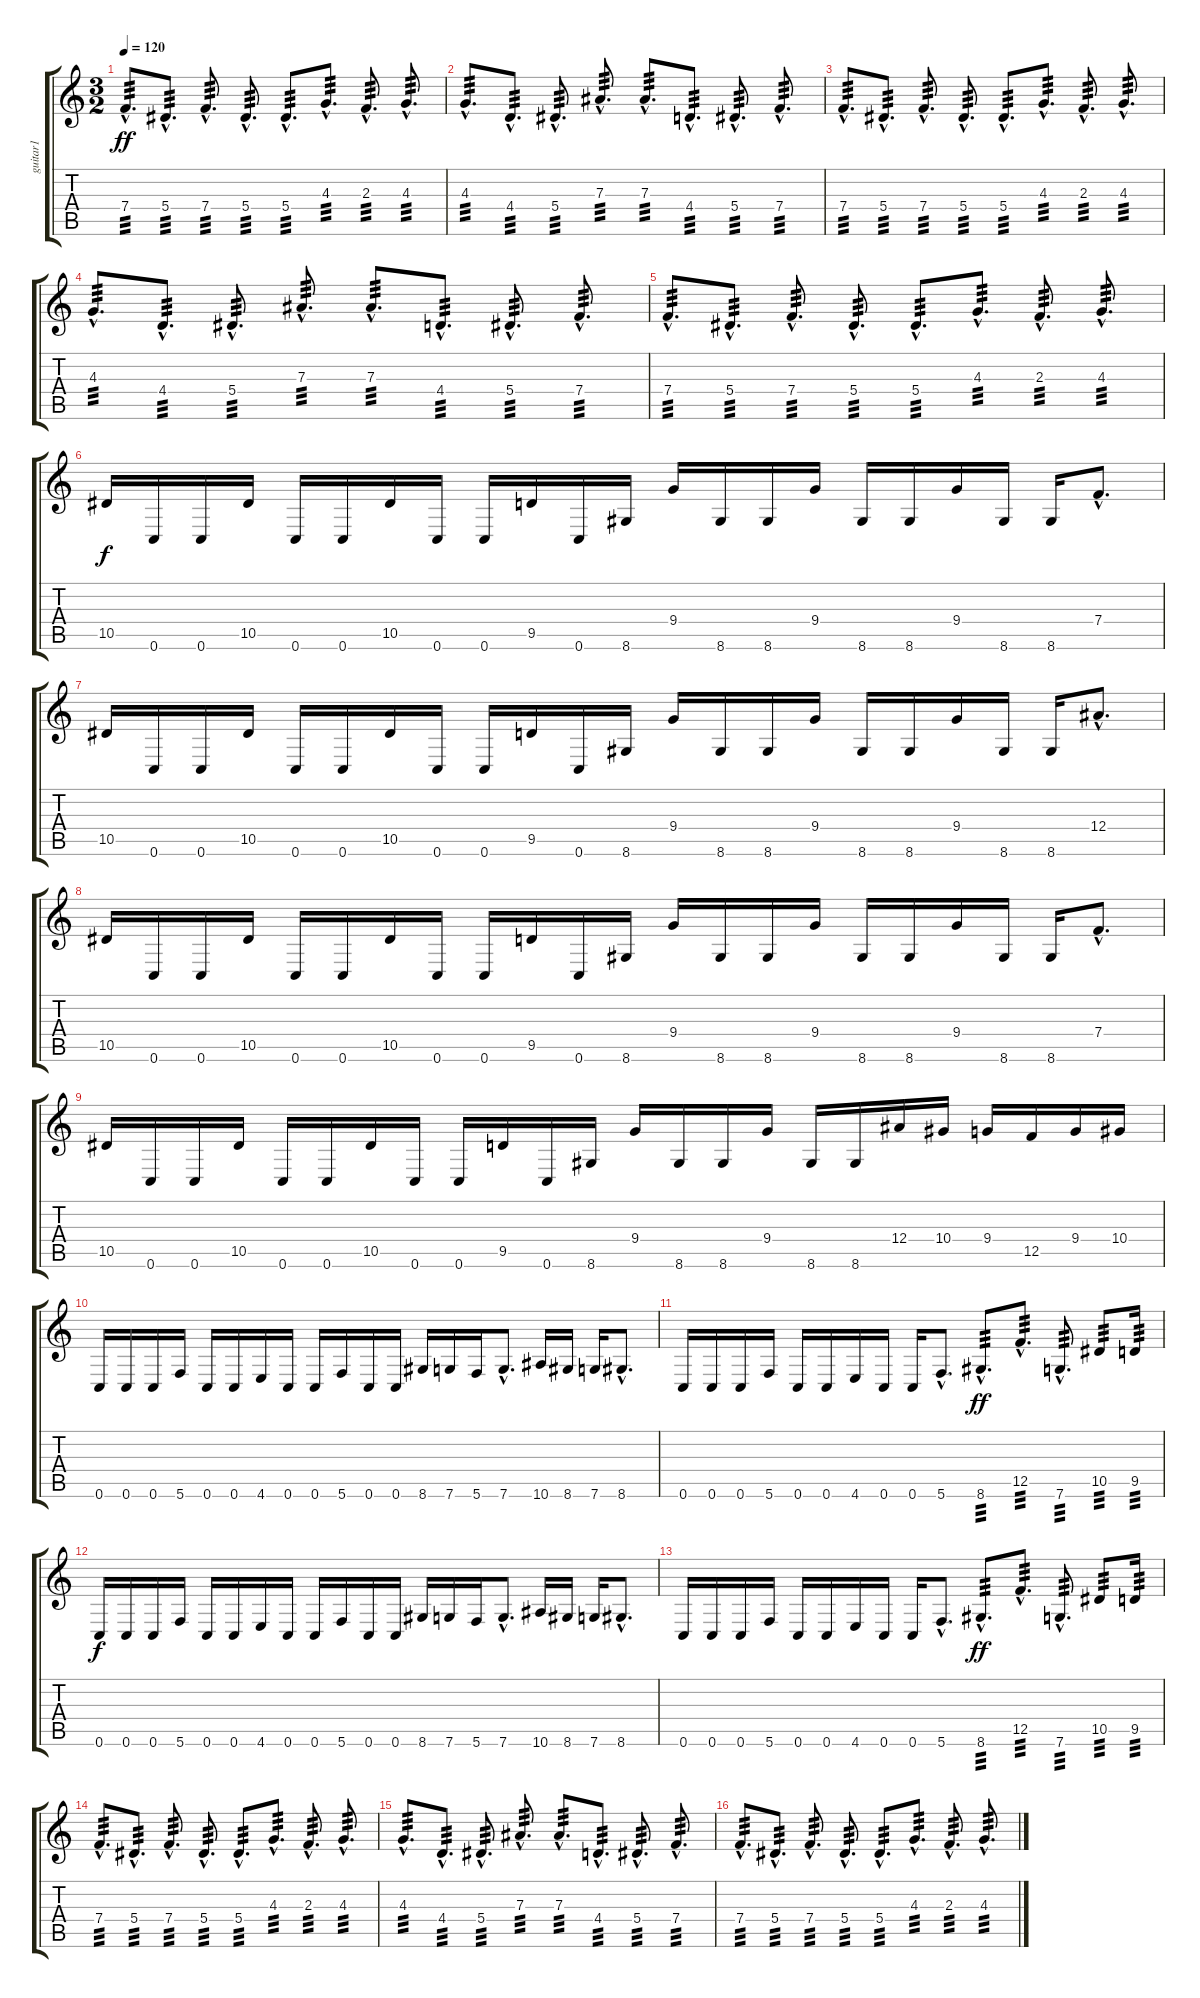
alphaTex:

\track ("guitar1" "guitar1") {instrument distortionguitar}
\staff {score tabs}
\tuning (C4 G3 Eb3 Bb2 F2 C2) {hide}
\ts (3 2)
\tempo 120
\clef g2
\ks c
7.4{hac}.8{d tp 3 dy ff} 5.4{hac}.8{d tp 3} 7.4{hac}.8{d tp 3} 5.4{hac}.8{d tp 3} 5.4{hac}.8{d tp 3} 4.3{hac}.8{d tp 3} 2.3{hac}.8{d tp 3} 4.3{hac}.8{d tp 3} |
4.3{hac}.8{d tp 3} 4.4{hac}.8{d tp 3} 5.4{hac}.8{d tp 3} 7.3{hac}.8{d tp 3} 7.3{hac}.8{d tp 3} 4.4{hac}.8{d tp 3} 5.4{hac}.8{d tp 3} 7.4{hac}.8{d tp 3} |
7.4{hac}.8{d tp 3} 5.4{hac}.8{d tp 3} 7.4{hac}.8{d tp 3} 5.4{hac}.8{d tp 3} 5.4{hac}.8{d tp 3} 4.3{hac}.8{d tp 3} 2.3{hac}.8{d tp 3} 4.3{hac}.8{d tp 3} |
4.3{hac}.8{d tp 3} 4.4{hac}.8{d tp 3} 5.4{hac}.8{d tp 3} 7.3{hac}.8{d tp 3} 7.3{hac}.8{d tp 3} 4.4{hac}.8{d tp 3} 5.4{hac}.8{d tp 3} 7.4{hac}.8{d tp 3} |
7.4{hac}.8{d tp 3} 5.4{hac}.8{d tp 3} 7.4{hac}.8{d tp 3} 5.4{hac}.8{d tp 3} 5.4{hac}.8{d tp 3} 4.3{hac}.8{d tp 3} 2.3{hac}.8{d tp 3} 4.3{hac}.8{d tp 3} |
10.5.16{dy f} 0.6.16 0.6.16 10.5.16 0.6.16 0.6.16 10.5.16 0.6.16 0.6.16 9.5.16 0.6.16 8.6.16 9.4.16 8.6.16 8.6.16 9.4.16 8.6.16 8.6.16 9.4.16 8.6.16 8.6.16 7.4{hac}.8{d} |
10.5.16 0.6.16 0.6.16 10.5.16 0.6.16 0.6.16 10.5.16 0.6.16 0.6.16 9.5.16 0.6.16 8.6.16 9.4.16 8.6.16 8.6.16 9.4.16 8.6.16 8.6.16 9.4.16 8.6.16 8.6.16 12.4{hac}.8{d} |
10.5.16 0.6.16 0.6.16 10.5.16 0.6.16 0.6.16 10.5.16 0.6.16 0.6.16 9.5.16 0.6.16 8.6.16 9.4.16 8.6.16 8.6.16 9.4.16 8.6.16 8.6.16 9.4.16 8.6.16 8.6.16 7.4{hac}.8{d} |
10.5.16 0.6.16 0.6.16 10.5.16 0.6.16 0.6.16 10.5.16 0.6.16 0.6.16 9.5.16 0.6.16 8.6.16 9.4.16 8.6.16 8.6.16 9.4.16 8.6.16 8.6.16 12.4.16 10.4.16 9.4.16 12.5.16 9.4.16 10.4.16 |
0.6.16 0.6.16 0.6.16 5.6.16 0.6.16 0.6.16 4.6.16 0.6.16 0.6.16 5.6.16 0.6.16 0.6.16 8.6.16 7.6.16 5.6.16 7.6{hac}.8{d} 10.6.16 8.6.16 7.6.16 8.6{hac}.8{d} |
0.6.16 0.6.16 0.6.16 5.6.16 0.6.16 0.6.16 4.6.16 0.6.16 0.6.16 5.6{hac}.8{d} 8.6{hac}.8{d tp 3 dy ff} 12.5{hac}.8{d tp 3} 7.6{hac}.8{d tp 3} 10.5.8{tp 3} 9.5.16{tp 3} |
0.6.16{dy f} 0.6.16 0.6.16 5.6.16 0.6.16 0.6.16 4.6.16 0.6.16 0.6.16 5.6.16 0.6.16 0.6.16 8.6.16 7.6.16 5.6.16 7.6{hac}.8{d} 10.6.16 8.6.16 7.6.16 8.6{hac}.8{d} |
0.6.16 0.6.16 0.6.16 5.6.16 0.6.16 0.6.16 4.6.16 0.6.16 0.6.16 5.6{hac}.8{d} 8.6{hac}.8{d tp 3 dy ff} 12.5{hac}.8{d tp 3} 7.6{hac}.8{d tp 3} 10.5.8{tp 3} 9.5.16{tp 3} |
7.4{hac}.8{d tp 3} 5.4{hac}.8{d tp 3} 7.4{hac}.8{d tp 3} 5.4{hac}.8{d tp 3} 5.4{hac}.8{d tp 3} 4.3{hac}.8{d tp 3} 2.3{hac}.8{d tp 3} 4.3{hac}.8{d tp 3} |
4.3{hac}.8{d tp 3} 4.4{hac}.8{d tp 3} 5.4{hac}.8{d tp 3} 7.3{hac}.8{d tp 3} 7.3{hac}.8{d tp 3} 4.4{hac}.8{d tp 3} 5.4{hac}.8{d tp 3} 7.4{hac}.8{d tp 3} |
7.4{hac}.8{d tp 3} 5.4{hac}.8{d tp 3} 7.4{hac}.8{d tp 3} 5.4{hac}.8{d tp 3} 5.4{hac}.8{d tp 3} 4.3{hac}.8{d tp 3} 2.3{hac}.8{d tp 3} 4.3{hac}.8{d tp 3}
